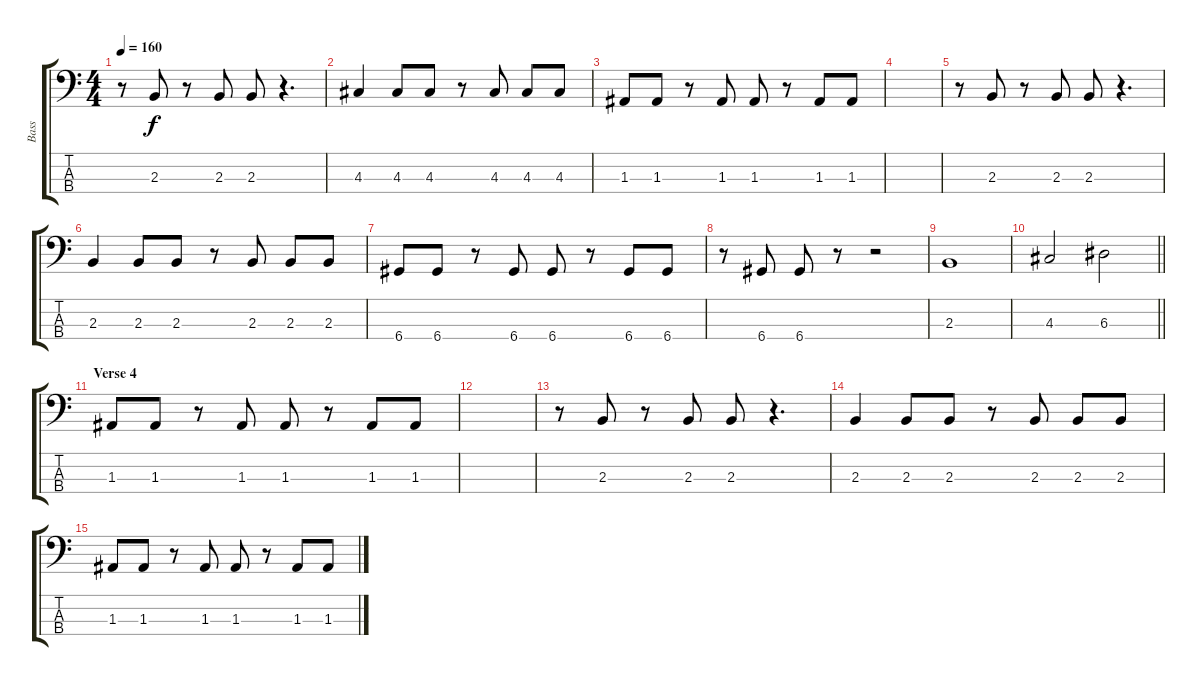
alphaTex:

\track ("Bass" "Bass") {instrument electricbassfinger}
\staff {score tabs}
\tuning (G2 D2 A1 D1) {hide}
\ts (4 4)
\tempo 160
\clef f4
\ks c
r.8{dy f} 2.3.8 r.8 2.3.8 2.3.8 r.4{d} |
4.3.4 4.3.8 4.3.8 r.8 4.3.8 4.3.8 4.3.8 |
1.3.8 1.3.8 r.8 1.3.8 1.3.8 r.8 1.3.8 1.3.8 |
|
r.8 2.3.8 r.8 2.3.8 2.3.8 r.4{d} |
2.3.4 2.3.8 2.3.8 r.8 2.3.8 2.3.8 2.3.8 |
6.4.8 6.4.8 r.8 6.4.8 6.4.8 r.8 6.4.8 6.4.8 |
r.8 6.4.8 6.4.8 r.8 r.2 |
2.3.1 |
\barLineRight lightlight
4.3.2 6.3.2 |
\section ("" "Verse 4")
1.3.8 1.3.8 r.8 1.3.8 1.3.8 r.8 1.3.8 1.3.8 |
|
r.8 2.3.8 r.8 2.3.8 2.3.8 r.4{d} |
2.3.4 2.3.8 2.3.8 r.8 2.3.8 2.3.8 2.3.8 |
1.3.8 1.3.8 r.8 1.3.8 1.3.8 r.8 1.3.8 1.3.8
